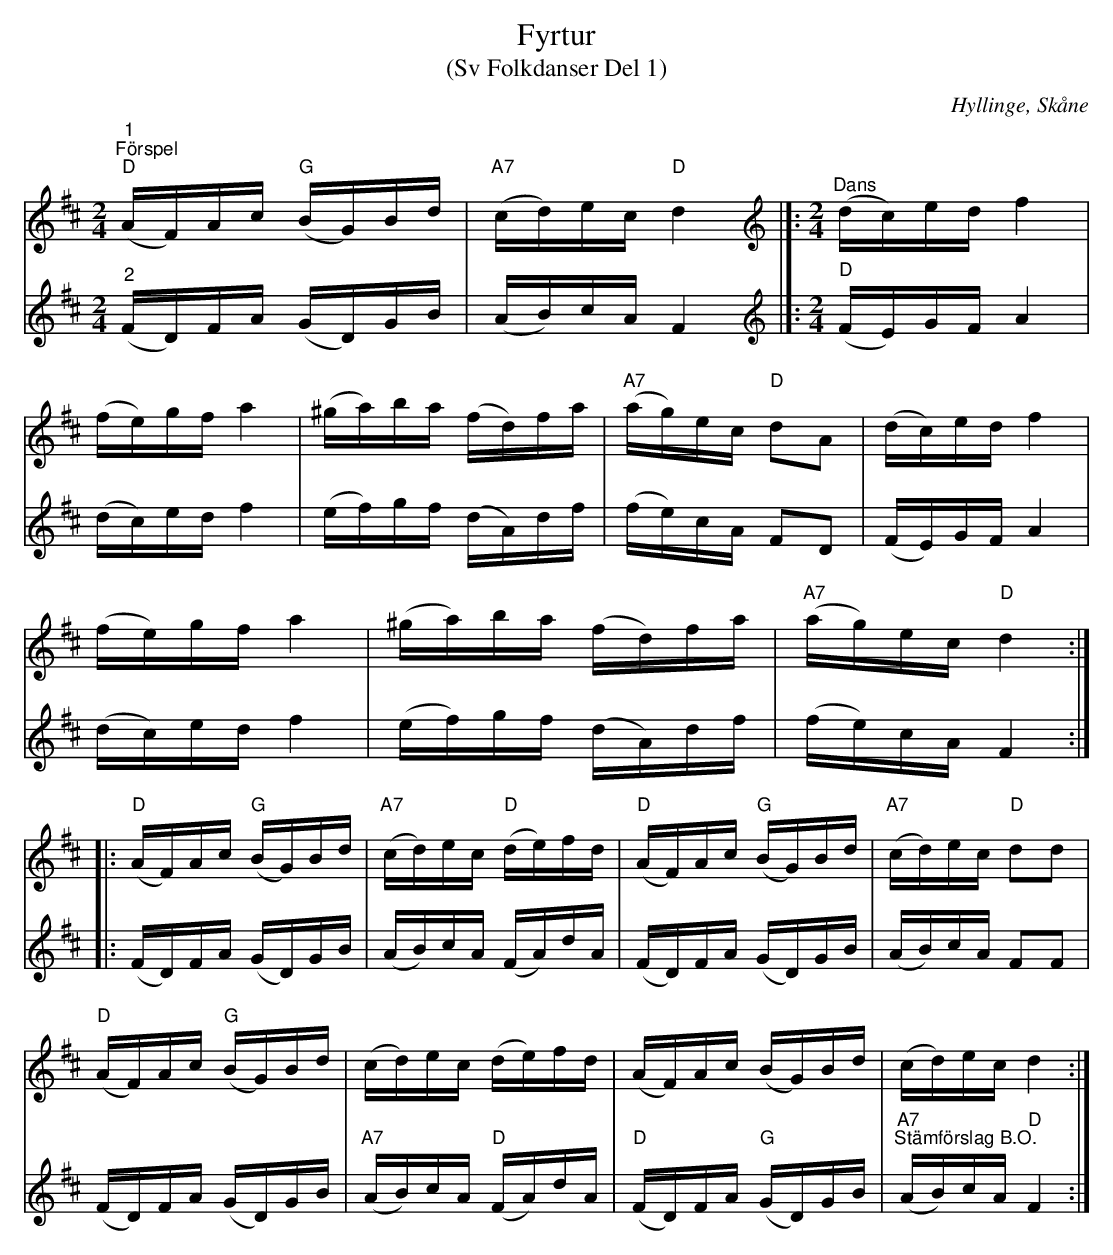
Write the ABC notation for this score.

X:1
T:Fyrtur
T:(Sv Folkdanser Del 1)
O:Hyllinge, Skåne
L:1/16
M:2/4
K:D
V:1
"^1""^Förspel""D" (AF)Ac"G" (BG)Bd |"A7" (cd)ec"D" d4 |]: [K:D][M:2/4][K:treble]"^Dans" (dc)ed f4 |
(fe)gf a4 | (^ga)ba (fd)fa |"A7" (ag)ec"D" d2A2 | (dc)ed f4 |
(fe)gf a4 | (^ga)ba (fd)fa |"A7" (ag)ec"D" d4 ::
"D" (AF)Ac"G" (BG)Bd | "A7" (cd)ec"D" (de)fd |"D" (AF)Ac"G" (BG)Bd |"A7" (cd)ec"D" d2d2 |
"D" (AF)Ac"G" (BG)Bd | (cd)ec (de)fd | (AF)Ac (BG)Bd | (cd)ec d4 :|
V:2
"^2" (FD)FA (GD)GB | (AB)cA F4 |]:[K:D][M:2/4][K:treble]"D" (FE)GF A4 |
(dc)ed f4 | (ef)gf (dA)df | (fe)cA F2D2 | (FE)GF A4 |
(dc)ed f4 | (ef)gf (dA)df | (fe)cA F4 ::
(FD)FA (GD)GB | (AB)cA (FA)dA | (FD)FA (GD)GB | (AB)cA F2F2 |
(FD)FA (GD)GB |"A7" (AB)cA"D" (FA)dA | "D" (FD)FA"G" (GD)GB |"A7" "^Stämförslag B.O." (AB)cA"D" F4 :|
